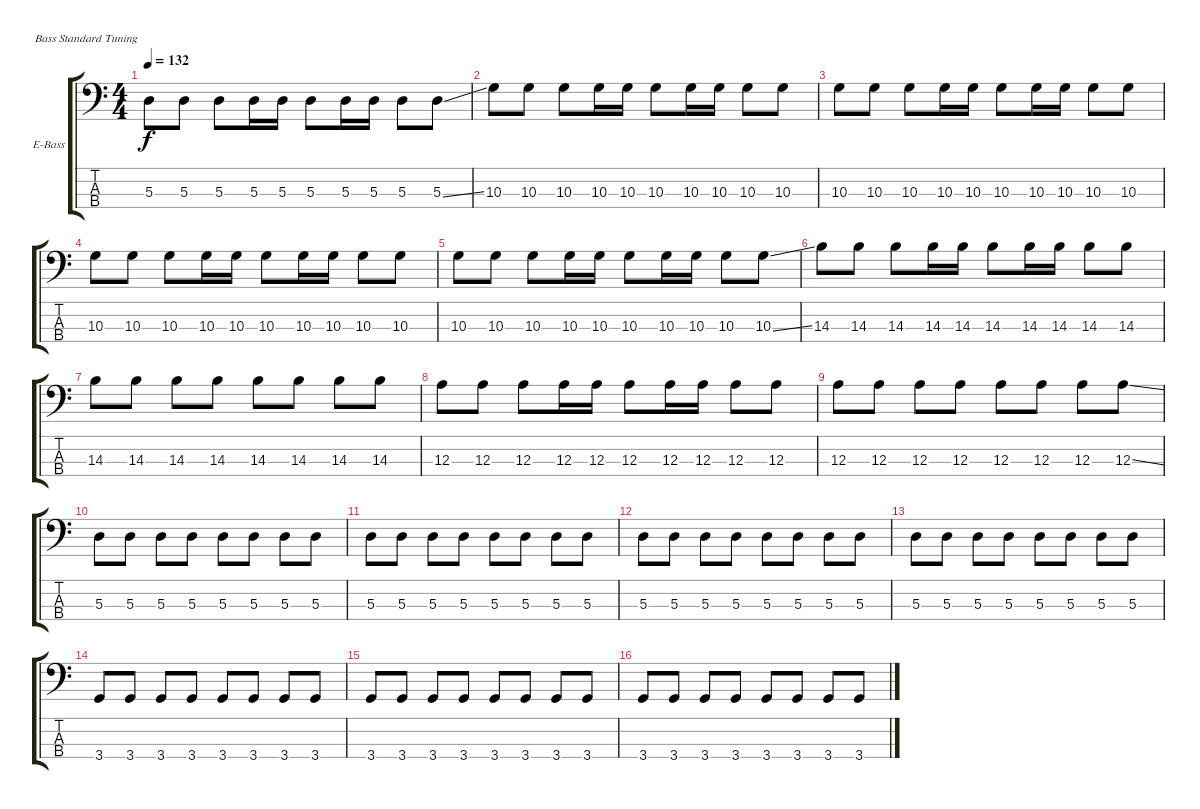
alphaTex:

\bracketExtendMode groupsimilarinstruments
\firstSystemTrackNameOrientation horizontal
\otherSystemsTrackNameOrientation horizontal
\track ("Adam" "E-Bass") {instrument electricbassfinger}
\staff {score tabs}
\tuning (G2 D2 A1 E1)
\ts (4 4)
\tempo 132
\clef f4
\ks c
5.3.8{dy f} 5.3.8 5.3.8 5.3.16 5.3.16 5.3.8 5.3.16 5.3.16 5.3.8 5.3{ss}.8 |
10.3.8 10.3.8 10.3.8 10.3.16 10.3.16 10.3.8 10.3.16 10.3.16 10.3.8 10.3.8 |
10.3.8 10.3.8 10.3.8 10.3.16 10.3.16 10.3.8 10.3.16 10.3.16 10.3.8 10.3.8 |
10.3.8 10.3.8 10.3.8 10.3.16 10.3.16 10.3.8 10.3.16 10.3.16 10.3.8 10.3.8 |
10.3.8 10.3.8 10.3.8 10.3.16 10.3.16 10.3.8 10.3.16 10.3.16 10.3.8 10.3{ss}.8 |
14.3.8 14.3.8 14.3.8 14.3.16 14.3.16 14.3.8 14.3.16 14.3.16 14.3.8 14.3.8 |
14.3.8 14.3.8 14.3.8 14.3.8 14.3.8 14.3.8 14.3.8 14.3.8 |
12.3.8 12.3.8 12.3.8 12.3.16 12.3.16 12.3.8 12.3.16 12.3.16 12.3.8 12.3.8 |
12.3.8 12.3.8 12.3.8 12.3.8 12.3.8 12.3.8 12.3.8 12.3{ss}.8 |
5.3.8 5.3.8 5.3.8 5.3.8 5.3.8 5.3.8 5.3.8 5.3.8 |
5.3.8 5.3.8 5.3.8 5.3.8 5.3.8 5.3.8 5.3.8 5.3.8 |
5.3.8 5.3.8 5.3.8 5.3.8 5.3.8 5.3.8 5.3.8 5.3.8 |
5.3.8 5.3.8 5.3.8 5.3.8 5.3.8 5.3.8 5.3.8 5.3.8 |
3.4.8 3.4.8 3.4.8 3.4.8 3.4.8 3.4.8 3.4.8 3.4.8 |
3.4.8 3.4.8 3.4.8 3.4.8 3.4.8 3.4.8 3.4.8 3.4.8 |
3.4.8 3.4.8 3.4.8 3.4.8 3.4.8 3.4.8 3.4.8 3.4.8
